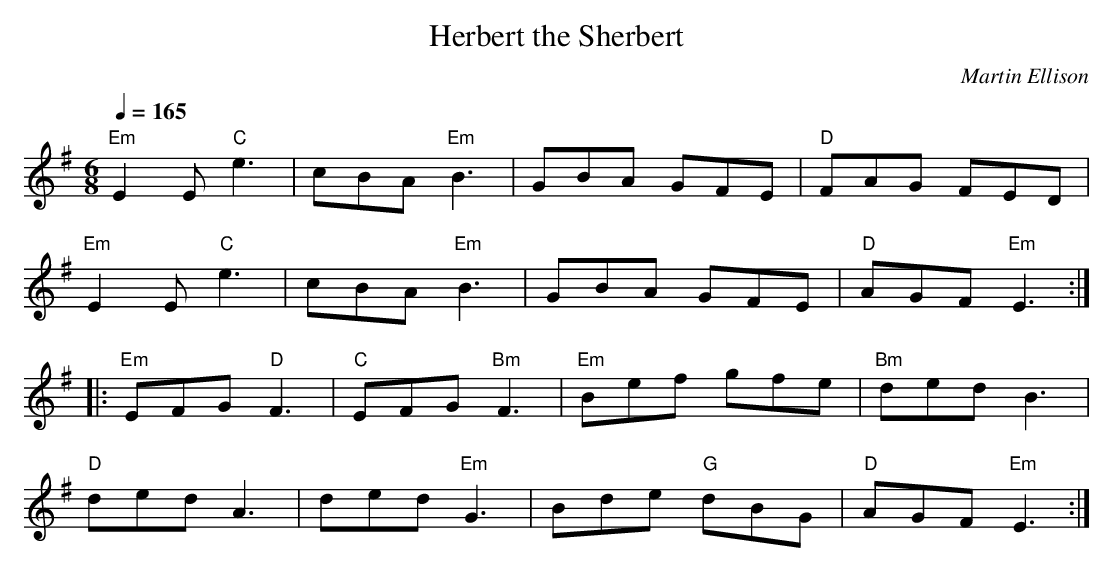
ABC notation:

X:1
T:Herbert the Sherbert
C:Martin Ellison
M:6/8
L:1/8
Q:1/4=165
K:G
"Em" E2 E "C" e3 |cBA "Em" B3 |GBA GFE | "D" FAG FED |
"Em" E2 E "C" e3 |cBA "Em" B3 |GBA GFE | "D" AGF "Em" E3 :| |:
"Em" EFG "D" F3 |"C" EFG "Bm" F3 | "Em" Bef gfe | "Bm" ded B3 |
"D" ded A3 |ded "Em" G3 | Bde "G" dBG |"D" AGF "Em" E3 :|
